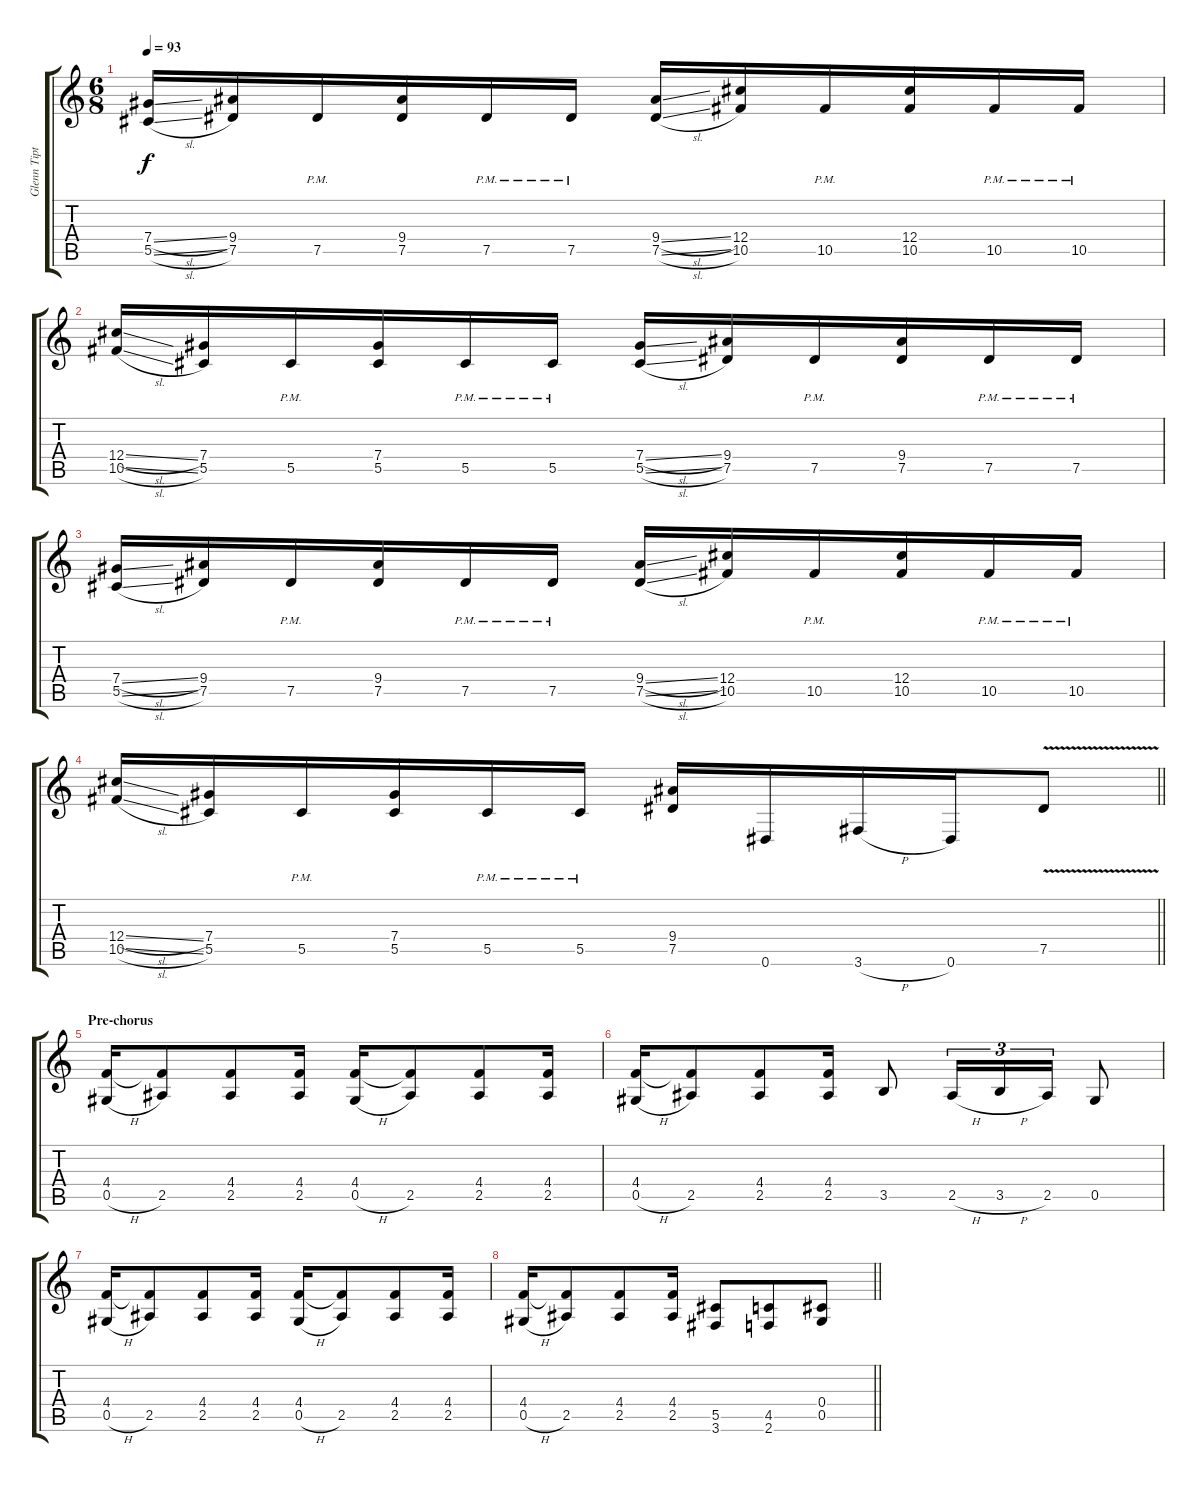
\track ("Glenn Tipton" "Glenn Tipt") {instrument overdrivenguitar}
\staff {score tabs}
\tuning (Eb4 Bb3 Gb3 Db3 Ab2 Eb2) {hide}
\ts (6 8)
\tempo 93
\clef g2
\ks c
(7.4{sl} 5.5{sl}).16{dy f} (9.4 7.5).16 7.5{pm}.16 (9.4 7.5).16 7.5{pm}.16 7.5{pm}.16 (9.4{sl} 7.5{sl}).16 (12.4 10.5).16 10.5{pm}.16 (12.4 10.5).16 10.5{pm}.16 10.5{pm}.16 |
(12.4{sl} 10.5{sl}).16 (7.4 5.5).16 5.5{pm}.16 (7.4 5.5).16 5.5{pm}.16 5.5{pm}.16 (7.4{sl} 5.5{sl}).16 (9.4 7.5).16 7.5{pm}.16 (9.4 7.5).16 7.5{pm}.16 7.5{pm}.16 |
(7.4{sl} 5.5{sl}).16 (9.4 7.5).16 7.5{pm}.16 (9.4 7.5).16 7.5{pm}.16 7.5{pm}.16 (9.4{sl} 7.5{sl}).16 (12.4 10.5).16 10.5{pm}.16 (12.4 10.5).16 10.5{pm}.16 10.5{pm}.16 |
\barLineRight lightlight
(12.4{sl} 10.5{sl}).16 (7.4 5.5).16 5.5{pm}.16 (7.4 5.5).16 5.5{pm}.16 5.5{pm}.16 (9.4 7.5).16 0.6.16 3.6{h}.16 0.6.16 7.5{v}.8 |
\section ("" "Pre-chorus")
(4.4 0.5{h}).16 (4.4{t} 2.5).8 (4.4 2.5).8 (4.4 2.5).16 (4.4 0.5{h}).16 (4.4{t} 2.5).8 (4.4 2.5).8 (4.4 2.5).16 |
(4.4 0.5{h}).16 (4.4{t} 2.5).8 (4.4 2.5).8 (4.4 2.5).16 3.5.8 2.5{h}.16{tu (3 2)} 3.5{h}.16{tu (3 2)} 2.5.16{tu (3 2)} 0.5.8 |
(4.4 0.5{h}).16 (4.4{t} 2.5).8 (4.4 2.5).8 (4.4 2.5).16 (4.4 0.5{h}).16 (4.4{t} 2.5).8 (4.4 2.5).8 (4.4 2.5).16 |
\barLineRight lightlight
(4.4 0.5{h}).16 (4.4{t} 2.5).8 (4.4 2.5).8 (4.4 2.5).16 (5.5 3.6).8 (4.5 2.6).8 (0.4 0.5).8
